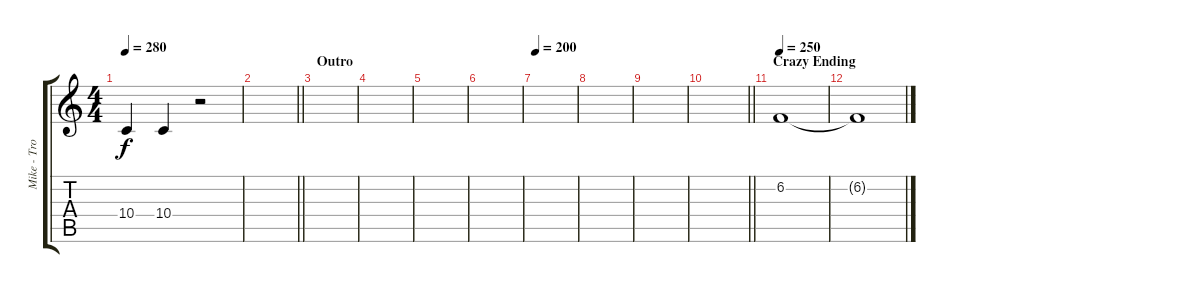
\track ("Mike - Trombone" "Mike - Tro") {instrument trombone}
\staff {score tabs}
\tuning (E4 B3 G3 D3 A2 E2) {hide}
\ts (4 4)
\tempo 280
\clef g2
\ks c
10.4.4{dy f} 10.4.4 r.2 |
\barLineRight lightlight
|
\section ("" "Outro")
|
|
|
|
\tempo 200
|
|
|
\barLineRight lightlight
|
\section ("" "Crazy Ending")
\tempo 250
6.2.1 |
6.2{t}.1
